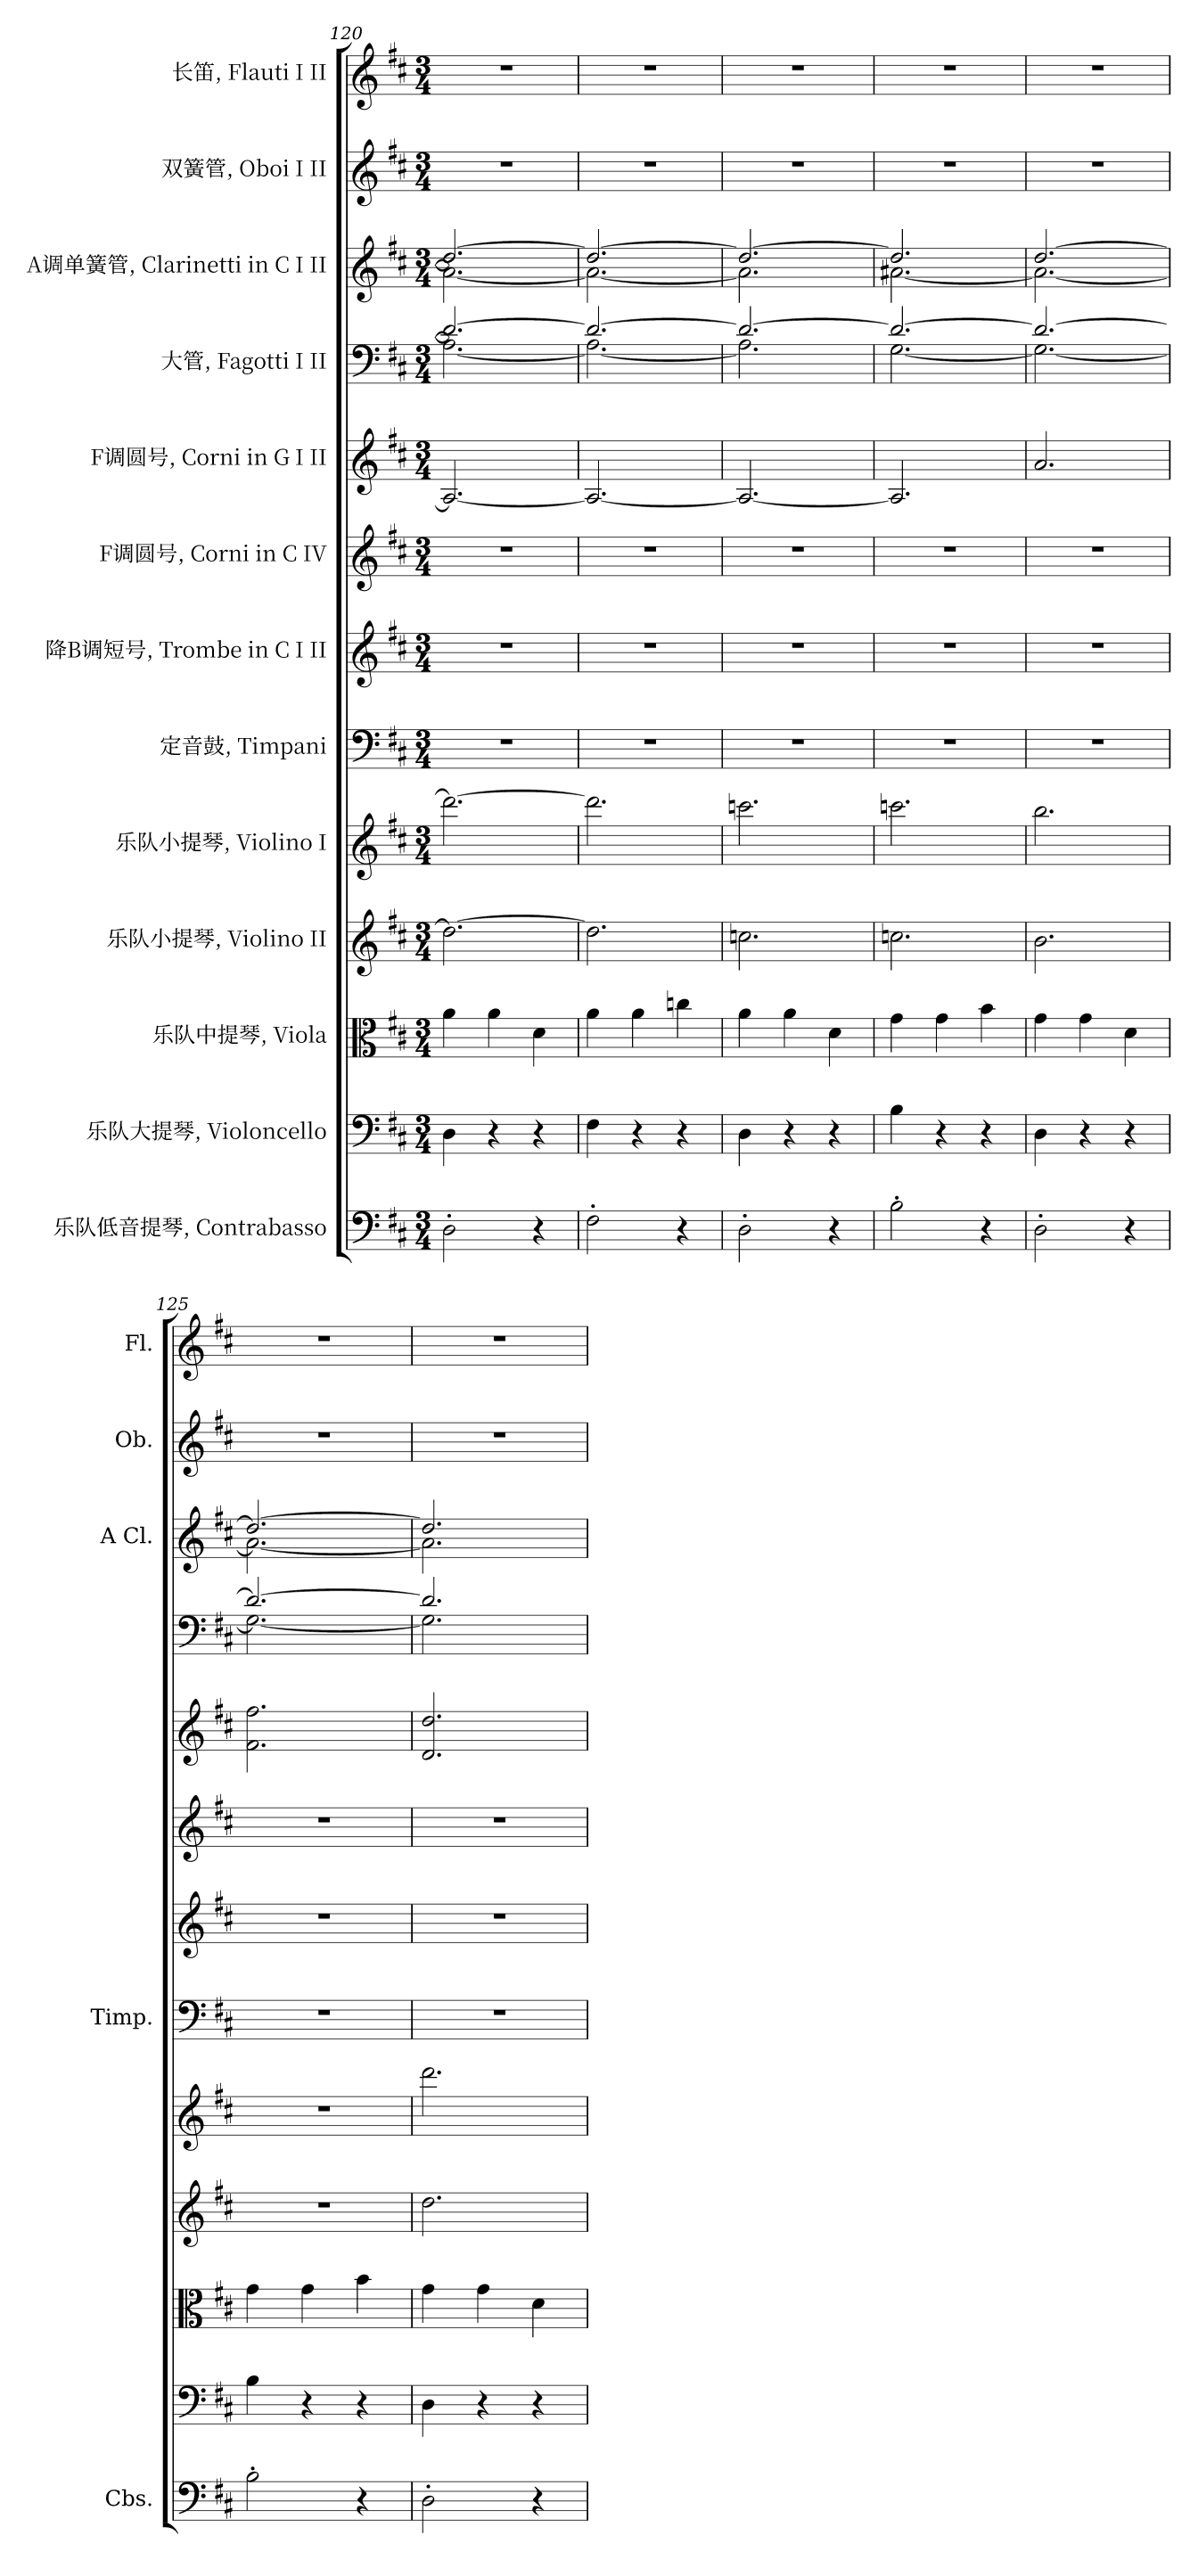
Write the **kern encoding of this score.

**kern	**kern	**kern	**kern	**kern	**kern	**kern	**kern	**kern	**kern	**kern	**kern	**kern
*part13	*part12	*part11	*part10	*part9	*part8	*part7	*part6	*part5	*part4	*part3	*part2	*part1
*staff13	*staff12	*staff11	*staff10	*staff9	*staff8	*staff7	*staff6	*staff5	*staff4	*staff3	*staff2	*staff1
*I"乐队低音提琴, Contrabasso	*I"乐队大提琴, Violoncello	*I"乐队中提琴, Viola	*I"乐队小提琴, Violino II	*I"乐队小提琴, Violino I	*I"定音鼓, Timpani	*I"降B调短号, Trombe in C I II	*I"F调圆号, Corni in C IV	*I"F调圆号, Corni in G I II	*I"大管, Fagotti I II	*I"A调单簧管, Clarinetti in C I II	*I"双簧管, Oboi I II	*I"长笛, Flauti I II
*I'Cbs.	*	*	*	*	*I'Timp.	*	*	*	*	*I'A Cl.	*I'Ob.	*I'Fl.
*clefF4	*clefF4	*clefC3	*clefG2	*clefG2	*clefF4	*clefG2	*clefG2	*clefG2	*clefF4	*clefG2	*clefG2	*clefG2
*ITrd7c12	*	*	*	*	*	*ITrd1c2	*ITrd4c7	*ITrd4c7	*	*ITrd2c3	*	*
*k[f#c#]	*k[f#c#]	*k[f#c#]	*k[f#c#]	*k[f#c#]	*k[f#c#]	*k[]	*k[f#]	*k[f#]	*k[f#c#]	*k[f#c#g#d#a#]	*k[f#c#]	*k[f#c#]
*M3/4	*M3/4	*M3/4	*M3/4	*M3/4	*M3/4	*M3/4	*M3/4	*M3/4	*M3/4	*M3/4	*M3/4	*M3/4
*MM340	*MM340	*MM340	*MM340	*MM340	*MM340	*MM340	*MM340	*MM340	*MM340	*MM340	*MM340	*MM340
=120	=120	=120	=120	=120	=120	=120	=120	=120	=120	=120	=120	=120
*	*	*	*	*	*	*	*	*	*^	*^	*	*
2DD'\	4D\	4a\	2.dd\_	2.ddd\_	2.r	2.r	2.r	2.D/_	2.d/_	2.A\_	2.b#/_	2.f#\_	2.r	2.r
.	4r	4a\	.	.	.	.	.	.	.	.	.	.	.	.
4r	4r	4d\	.	.	.	.	.	.	.	.	.	.	.	.
!!LO:PB:g=z
=121	=121	=121	=121	=121	=121	=121	=121	=121	=121	=121	=121	=121	=121	=121
*	*	*	*	*	*	*	*	*	*	*	*	*	*	*MM340
2FF#'\	4F#\	4a\	2.dd\]	2.ddd\]	2.r	2.r	2.r	2.D/_	2.d/_	2.A\_	2.b#/_	2.f#\_	2.r	2.r
.	4r	4a\	.	.	.	.	.	.	.	.	.	.	.	.
4r	4r	4ccn\	.	.	.	.	.	.	.	.	.	.	.	.
=122	=122	=122	=122	=122	=122	=122	=122	=122	=122	=122	=122	=122	=122	=122
*	*	*	*	*	*	*	*	*	*	*	*	*	*	*MM340
2DD'\	4D\	4a\	2.ccn\	2.cccn\	2.r	2.r	2.r	2.D/_	2.d/_	2.A\]	2.b#/_	2.f#\]	2.r	2.r
.	4r	4a\	.	.	.	.	.	.	.	.	.	.	.	.
4r	4r	4d\	.	.	.	.	.	.	.	.	.	.	.	.
=123	=123	=123	=123	=123	=123	=123	=123	=123	=123	=123	=123	=123	=123	=123
*	*	*	*	*	*	*	*	*	*	*	*	*	*	*MM340
2BB'\	4B\	4g\	2.ccn\	2.cccn\	2.r	2.r	2.r	2.D/]	2.d/_	[2.G\	2.b#/]	[2.f##X\	2.r	2.r
.	4r	4g\	.	.	.	.	.	.	.	.	.	.	.	.
4r	4r	4b\	.	.	.	.	.	.	.	.	.	.	.	.
=124	=124	=124	=124	=124	=124	=124	=124	=124	=124	=124	=124	=124	=124	=124
*	*	*	*	*	*	*	*	*	*	*	*	*	*	*MM340
2DD'\	4D\	4g\	2.b\	2.bb\	2.r	2.r	2.r	2.d/	2.d/_	2.G\_	[2.b/	2.f##\_	2.r	2.r
.	4r	4g\	.	.	.	.	.	.	.	.	.	.	.	.
4r	4r	4d\	.	.	.	.	.	.	.	.	.	.	.	.
=125	=125	=125	=125	=125	=125	=125	=125	=125	=125	=125	=125	=125	=125	=125
*	*	*	*	*	*	*	*	*	*	*	*	*	*	*MM340
2BB'\	4B\	4g\	2.r	2.r	2.r	2.r	2.r	2.B\ 2.b\	2.d/_	2.G\_	2.b/_	2.f##\_	2.r	2.r
.	4r	4g\	.	.	.	.	.	.	.	.	.	.	.	.
4r	4r	4b\	.	.	.	.	.	.	.	.	.	.	.	.
=126	=126	=126	=126	=126	=126	=126	=126	=126	=126	=126	=126	=126	=126	=126
*	*	*	*	*	*	*	*	*	*	*	*	*	*	*MM340
2DD'\	4D\	4g\	2.dd\	2.ddd\	2.r	2.r	2.r	2.G/ 2.g/	2.d/]	2.G\]	2.b/]	2.f##\]	2.r	2.r
.	4r	4g\	.	.	.	.	.	.	.	.	.	.	.	.
4r	4r	4d\	.	.	.	.	.	.	.	.	.	.	.	.
*	*	*	*	*	*	*	*	*	*v	*v	*	*	*	*
*	*	*	*	*	*	*	*	*	*	*v	*v	*	*
=	=	=	=	=	=	=	=	=	=	=	=	=
*-	*-	*-	*-	*-	*-	*-	*-	*-	*-	*-	*-	*-
